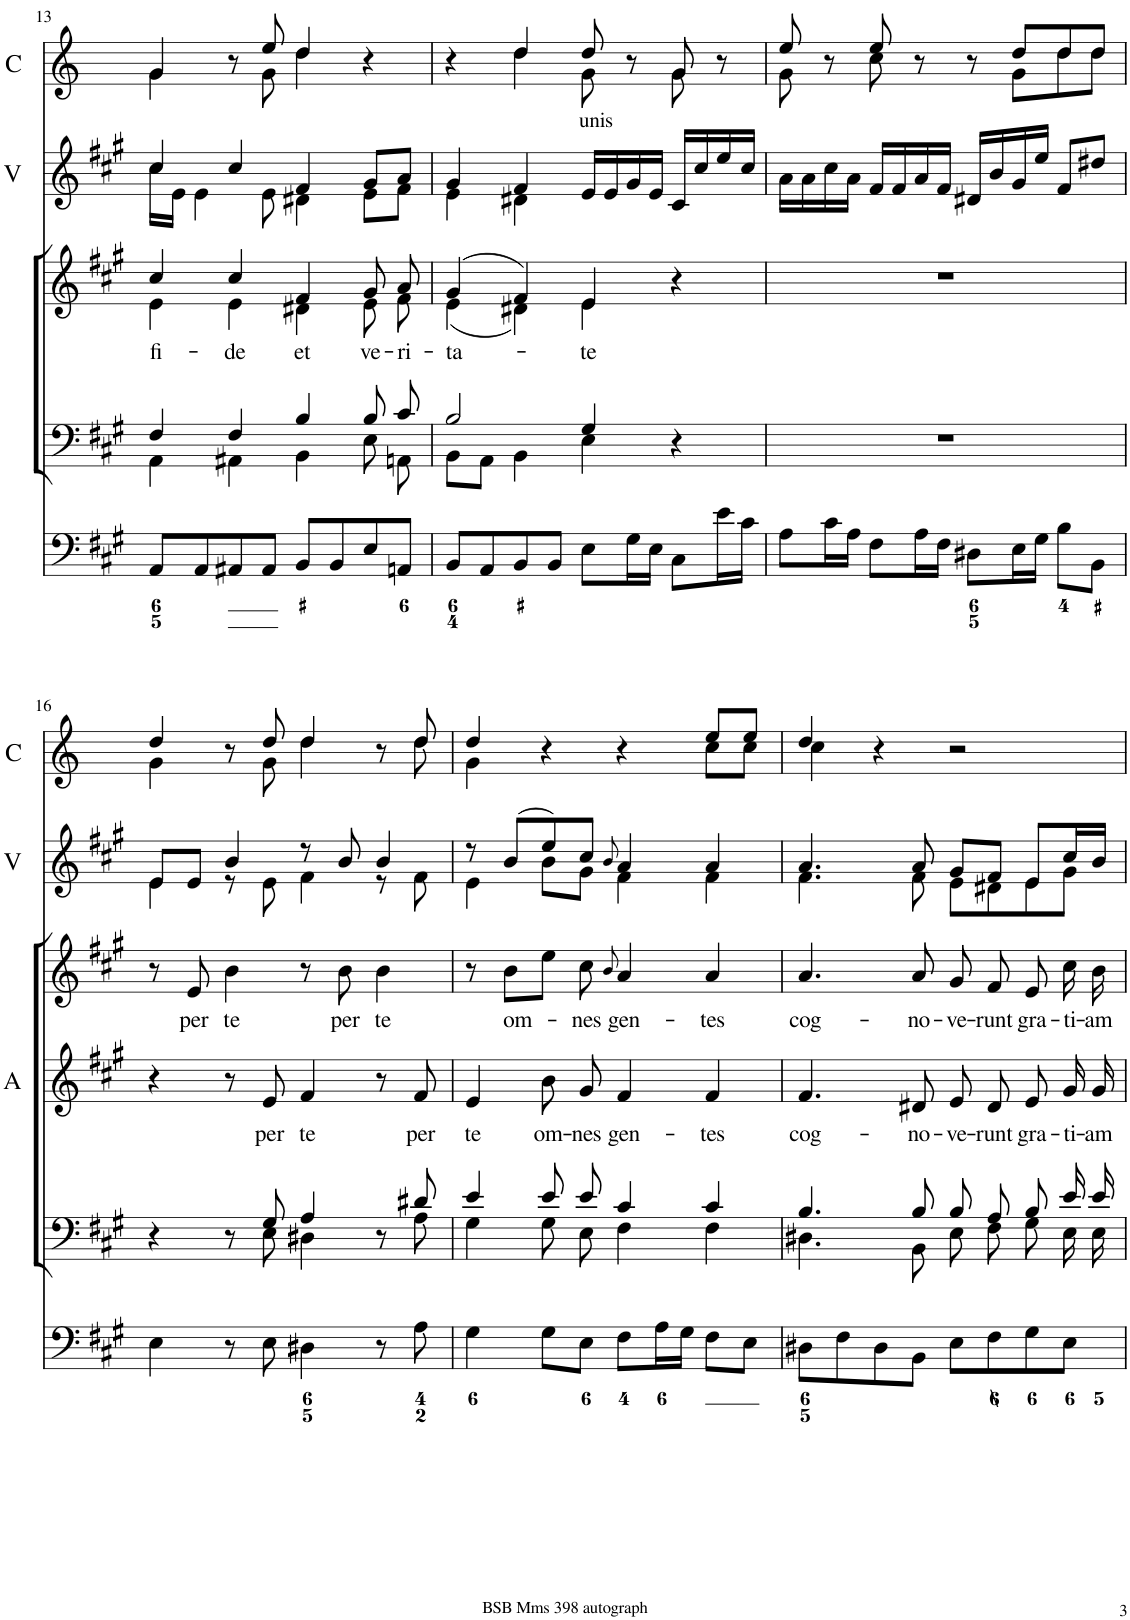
**kern	**kern	**kern	**kern	**kern	**text	**kern	**text	**kern	**kern
*part8	*part7	*part6	*part5	*part4	*part4	*part3	*part3	*part2	*part1
*staff8	*staff7	*staff6	*staff5	*staff4	*staff4	*staff3	*staff3	*staff2	*staff1
*I"Violin	*I"Violin	*I"Organ	*I"Voice	*I"Alto	*	*I"Voice	*	*I"2 Violini	*I"2 Corni in A
*I'Vln	*I'Vln	*	*	*I'A	*	*	*	*I'V	*I'C
!!LO:PB:g=z
*clefG2	*clefG2	*clefF4	*clefF4	*clefG2	*	*clefG2	*	*clefG2	*clefG2
*	*	*	*	*	*	*	*	*	*Trd2c3
*k[f#c#g#]	*k[f#c#g#]	*k[f#c#g#]	*k[f#c#g#]	*k[f#c#g#]	*	*k[f#c#g#]	*	*k[f#c#g#]	*k[]
*M4/4	*M4/4	*M4/4	*M4/4	*M4/4	*	*M4/4	*	*M4/4	*M4/4
*met(c)	*met(c)	*met(c)	*met(c)	*met(c)	*	*met(c)	*	*met(c)	*met(c)
=13	=13	=13	=13	=13	=13	=13	=13	=13	=13
*	*	*	*^	*	*	*^	*	*	*
!	!	!	!	!	!	!	!	!	!LO:LY:b	!	!
*	*	*	*	*	*	*	*	*	*	*^	*^
(16cc#	4cc#	8AA/L	4F#/	4AA\	1r	.	4cc#/	4e\	fi-	4cc#/	16cc#\LL	4g/	4g\
16e)	.	.	.	.	.	.	.	.	.	.	16e\JJ	.	.
4e	.	8AA/	.	.	.	.	.	.	.	.	4e\	.	.
!	!	!	!	!	!	!	!	!	!LO:LY:b	!	!	!	!
.	4cc#	8AA#X/	4F#/	4AA#X\	.	.	4cc#/	4e\	-de	4cc#/	.	8r	8ryy
8e	.	8AA#/J	.	.	.	.	.	.	.	.	8e\	8ee/	8g\
!	!	!	!	!	!	!	!	!	!LO:LY:b	!	!	!	!
4d#X	4f#	8BB/L	4B/	4BB\	.	.	4f#/	4d#X\	et	4f#/	4d#X\	4dd/	4dd\
.	.	8BB/	.	.	.	.	.	.	.	.	.	.	.
!	!	!	!	!	!	!	!	!	!LO:LY:b	!	!	!	!
8e	8g#	8E/	8B/	8E\	.	.	8g#/	8e\	ve-	8g#/L	8e\L	4r	4ryy
!	!	!	!	!	!	!	!	!	!LO:LY:b	!	!	!	!
8f#	8a	8AAn/J	8c#/	8AAn\	.	.	8a/	8f#\	-ri-	8a/J	8f#\J	.	.
=14	=14	=14	=14	=14	=14	=14	=14	=14	=14	=14	=14	=14	=14
!	!	!	!	!	!	!	!	!	!LO:LY:b	!	!	!	!
4e	4g#	8BB/L	2B/	8BB\L	1r	.	(4g#/	(4e\	-ta-	4g#/	4e\	4r	4ryy
.	.	8AA/	.	8AA\J	.	.	.	.	.	.	.	.	.
4d#X	4f#	8BB/	.	4BB\	.	.	4f#/)	4d#X\)	.	4f#/	4d#X\	4dd/	4dd\
.	.	8BB/J	.	.	.	.	.	.	.	.	.	.	.
!	!	!	!	!	!	!	!	!	!	!LO:TX:a:t=unis	!	!	!
!	!LO:TX:a:t=unis	!	!	!	!	!	!	!	!	!	!	!	!
!LO:TX:a:t=unis	!	!	!	!	!	!	!	!	!	!	!	!	!
!	!	!	!	!	!	!	!	!	!LO:LY:b	!	!	!	!
16e	16e	8E\L	4G#/	4E\	.	.	4e/	4e\	-te	16e/LL	2ryy	8dd/	8g\
16e	16e	.	.	.	.	.	.	.	.	16e/	.	.	.
16g#	16g#	16G#\L	.	.	.	.	.	.	.	16g#/	.	8r	8ryy
16e	16e	16E\JJ	.	.	.	.	.	.	.	16e/JJ	.	.	.
16c#LL	16c#LL	8C#\L	4r	4ryy	.	.	4r	4ryy	.	16c#/LL	.	8g/	8g\
16cc#	16cc#	.	.	.	.	.	.	.	.	16cc#/	.	.	.
16ee	16ee	16e\L	.	.	.	.	.	.	.	16ee/	.	8r	8ryy
16cc#JJ	16cc#JJ	16c#\JJ	.	.	.	.	.	.	.	16cc#/JJ	.	.	.
*	*	*	*	*	*	*	*v	*v	*	*	*	*	*
*	*	*	*v	*v	*	*	*	*	*v	*v	*	*
=15	=15	=15	=15	=15	=15	=15	=15	=15	=15	=15
16a	16a	8A\L	1r	1r	.	1r	.	16a\LL	8ee/	8g\
16a	16a	.	.	.	.	.	.	16a\	.	.
16cc#	16cc#	16c#\L	.	.	.	.	.	16cc#\	8r	8ryy
16a	16a	16A\JJ	.	.	.	.	.	16a\JJ	.	.
16f#	16f#	8F#\L	.	.	.	.	.	16f#/LL	8ee/	8cc\
16f#	16f#	.	.	.	.	.	.	16f#/	.	.
16a	16a	16A\L	.	.	.	.	.	16a/	8r	4ryy
16f#	16f#	16F#\JJ	.	.	.	.	.	16f#/JJ	.	.
16d#X	16d#X	8D#X\L	.	.	.	.	.	16d#X/LL	8r	.
16b	16b	.	.	.	.	.	.	16b/	.	.
16g#	16g#	16E\L	.	.	.	.	.	16g#/	8dd/L	8g\L
16ee	16ee	16G#\JJ	.	.	.	.	.	16ee/JJ	.	.
8f#	8f#	8B\L	.	.	.	.	.	8f#/L	8dd/	8dd\
8dd#X	8dd#X	8BB\J	.	.	.	.	.	8dd#X/J	8dd/J	8dd\J
!!LO:LB:g=z	!!
=16	=16	=16	=16	=16	=16	=16	=16	=16	=16	=16
*	*	*	*^	*	*	*	*	*^	*	*
4e	8e	4E\	4r	4.ryy	4r	.	8r	.	8e/L	4e\	4dd/	4g\
!	!	!	!	!	!	!	!	!LO:LY:b	!	!	!	!
.	8e	.	.	.	.	.	8e/	per	8e/J	.	.	.
!	!	!	!	!	!	!	!	!LO:LY:b	!	!	!	!
8r	4b	8r	8r	.	8r	.	4b\	te	4b/	8r	8r	8ryy
!	!	!	!	!	!	!LO:LY:b	!	!	!	!	!	!
8e	.	8E\	8G#/	8E\	8e/	per	.	.	.	8e\	8dd/	8g\
!	!	!	!	!	!	!LO:LY:b	!	!	!	!	!	!
4f#	8r	4D#X\	4A/	4D#X\	4f#/	te	8r	.	8r	4f#\	4dd/	4dd\
!	!	!	!	!	!	!	!	!LO:LY:b	!	!	!	!
.	8b	.	.	.	.	.	8b\	per	8b/	.	.	.
!	!	!	!	!	!	!	!	!LO:LY:b	!	!	!	!
8r	4b	8r	8r	8ryy	8r	.	4b\	te	4b/	8r	8r	8ryy
!	!	!	!	!	!	!LO:LY:b	!	!	!	!	!	!
8f#	.	8A\	8d#X/	8A\	8f#/	per	.	.	.	8f#\	8dd/	8dd\
=17	=17	=17	=17	=17	=17	=17	=17	=17	=17	=17	=17	=17
!	!	!	!	!	!	!LO:LY:b	!	!	!	!	!	!
4e	8r	4G#\	4e/	4G#\	4e/	te	8r	.	8r	4e\	4dd/	4g\
!	!	!	!	!	!	!	!	!LO:LY:b	!	!	!	!
.	(8b	.	.	.	.	.	8b\L	om-	(8b/L	.	.	.
!	!	!	!	!	!	!LO:LY:b	!	!	!	!	!	!
8b	8ee)	8G#\L	8e/	8G#\	8b/L	om-	8ee\J	.	8ee/)	8b\L	4r	2ryy
!	!	!	!	!	!	!LO:LY:b	!	!LO:LY:b	!	!	!	!
8g#	8cc#	8E\J	8e/	8E\	8g#/J	-nes	8cc#\	-nes	8cc#/J	8g#\J	.	.
.	8qb	.	.	.	.	.	8qb/	.	8qb/	.	.	.
!	!	!	!	!	!	!LO:LY:b	!	!LO:LY:b	!	!	!	!
4f#	4a	8F#\L	4c#/	4F#\	4f#/	gen-	4a/	gen-	4a/	4f#\	4r	.
.	.	16A\L	.	.	.	.	.	.	.	.	.	.
.	.	16G#\JJ	.	.	.	.	.	.	.	.	.	.
!	!	!	!	!	!	!LO:LY:b	!	!LO:LY:b	!	!	!	!
4f#	4a	8F#\L	4c#/	4F#\	4f#/	-tes	4a/	-tes	4a/	4f#\	8ee/L	8cc\L
.	.	8E\J	.	.	.	.	.	.	.	.	8ee/J	8cc\J
=18	=18	=18	=18	=18	=18	=18	=18	=18	=18	=18	=18	=18
!	!	!	!	!	!	!LO:LY:b	!	!LO:LY:b	!	!	!	!
4.f#	4.a	8D#X\L	4.B/	4.D#X\	4.f#/	cog-	4.a/	cog-	4.a/	4.f#\	4dd/	4cc\
.	.	8F#\	.	.	.	.	.	.	.	.	.	.
.	.	8D#\	.	.	.	.	.	.	.	.	4r	2.ryy
!	!	!	!	!	!	!LO:LY:b	!	!LO:LY:b	!	!	!	!
8f#	8a	8BB\J	8B/	8BB\	8d#X/	-no-	8a/	-no-	8a/	8f#\	.	.
!	!	!	!	!	!	!LO:LY:b	!	!LO:LY:b	!	!	!	!
8e	8g#	8E\L	8B/	8E\	8e/L	-ve-	8g#/	-ve-	8g#/L	8e\L	2r	.
!	!	!	!	!	!	!LO:LY:b	!	!LO:LY:b	!	!	!	!
8d#X	8f#	8F#\	8A/	8F#\	8d#/J	-runt	8f#/	-runt	8f#/J	8d#X\	.	.
!	!	!	!	!	!	!LO:LY:b	!	!LO:LY:b	!	!	!	!
8e	8e	8G#\	8B/	8G#\	8e/L	gra-	8e/	gra-	8e/L	8e\	.	.
!	!	!	!	!	!	!LO:LY:b	!	!LO:LY:b	!	!	!	!
8g#	16cc#	8E\J	16e/	16E\	16g#/L	-ti-	16cc#\	-ti-	16cc#/L	8g#\J	.	.
!	!	!	!	!	!	!LO:LY:b	!	!LO:LY:b	!	!	!	!
.	16b	.	16e/	16E\	16g#/JJ	-am	16b\	-am	16b/JJ	.	.	.
*	*	*	*	*	*	*	*	*	*v	*v	*	*
*	*	*	*v	*v	*	*	*	*	*	*v	*v
=	=	=	=	=	=	=	=	=	=
*-	*-	*-	*-	*-	*-	*-	*-	*-	*-
